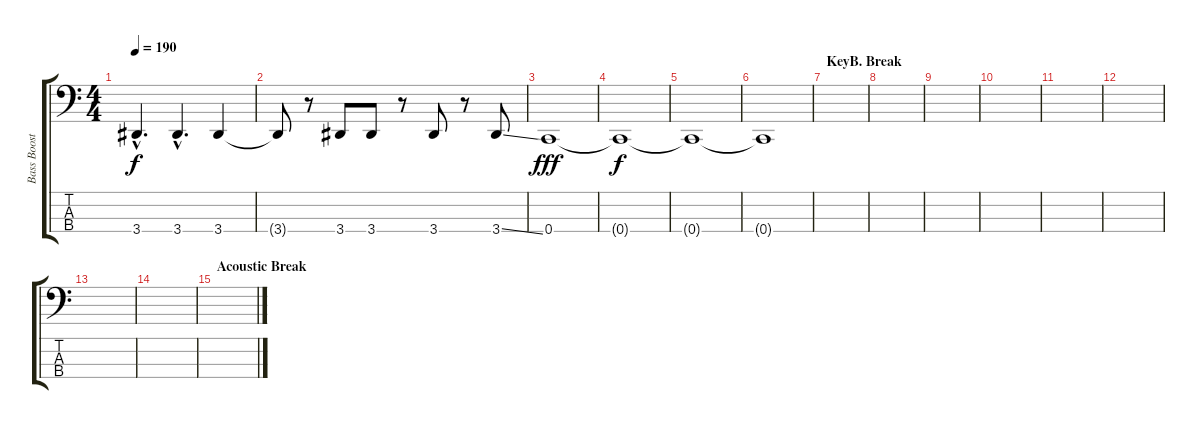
\track ("Bass Boost" "Bass Boost") {instrument slapbass2}
\staff {score tabs}
\tuning (F2 C2 G1 C1) {hide}
\ts (4 4)
\tempo 190
\clef f4
\ks c
3.4{hac}.4{d dy f} 3.4{hac}.4{d} 3.4.4 |
3.4{t}.8 r.8 3.4.8 3.4.8 r.8 3.4.8 r.8 3.4{ss}.8 |
0.4.1{dy fff instrument slapbass2} |
0.4{t}.1{dy f} |
0.4{t}.1{volume 0} |
0.4{t}.1 |
\section ("" "KeyB. Break")
|
|
|
|
|
|
|
|
\section ("" "Acoustic Break")
